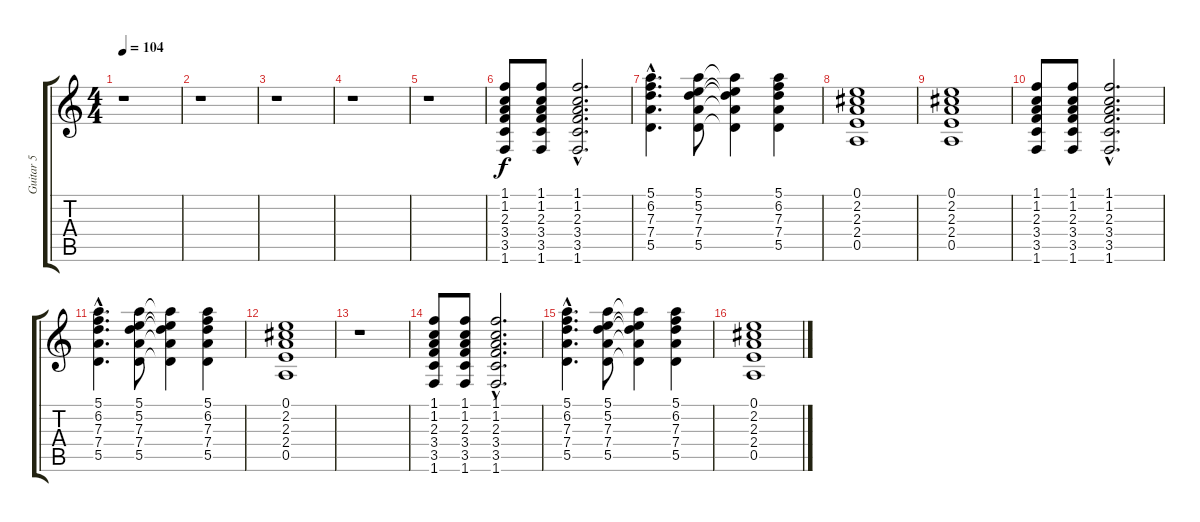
\track ("Guitar 5" "Guitar 5") {instrument acousticguitarsteel}
\staff {score tabs}
\tuning (E4 B3 G3 D3 A2 E2) {hide}
\ts (4 4)
\tempo 104
\clef g2
\ks c
r.1{dy f} |
r.1 |
r.1 |
r.1 |
r.1 |
(1.1 1.2 2.3 3.4 3.5 1.6).8 (1.1 1.2 2.3 3.4 3.5 1.6).8 (1.1{hac} 1.2{hac} 2.3{hac} 3.4{hac} 3.5{hac} 1.6{hac}).2{d} |
(5.1{hac} 6.2{hac} 7.3{hac} 7.4{hac} 5.5{hac}).4{d} (5.1 5.2 7.3 7.4 5.5).8 (5.1{t} 5.2{t} 7.3{t} 7.4{t} 5.5{t}).4 (5.1 6.2 7.3 7.4 5.5).4 |
(0.1 2.2 2.3 2.4 0.5).1 |
(0.1 2.2 2.3 2.4 0.5).1 |
(1.1 1.2 2.3 3.4 3.5 1.6).8 (1.1 1.2 2.3 3.4 3.5 1.6).8 (1.1{hac} 1.2{hac} 2.3{hac} 3.4{hac} 3.5{hac} 1.6{hac}).2{d} |
(5.1{hac} 6.2{hac} 7.3{hac} 7.4{hac} 5.5{hac}).4{d} (5.1 5.2 7.3 7.4 5.5).8 (5.1{t} 5.2{t} 7.3{t} 7.4{t} 5.5{t}).4 (5.1 6.2 7.3 7.4 5.5).4 |
(0.1 2.2 2.3 2.4 0.5).1 |
r.1 |
(1.1 1.2 2.3 3.4 3.5 1.6).8 (1.1 1.2 2.3 3.4 3.5 1.6).8 (1.1{hac} 1.2{hac} 2.3{hac} 3.4{hac} 3.5{hac} 1.6{hac}).2{d} |
(5.1{hac} 6.2{hac} 7.3{hac} 7.4{hac} 5.5{hac}).4{d} (5.1 5.2 7.3 7.4 5.5).8 (5.1{t} 5.2{t} 7.3{t} 7.4{t} 5.5{t}).4 (5.1 6.2 7.3 7.4 5.5).4 |
(0.1 2.2 2.3 2.4 0.5).1
